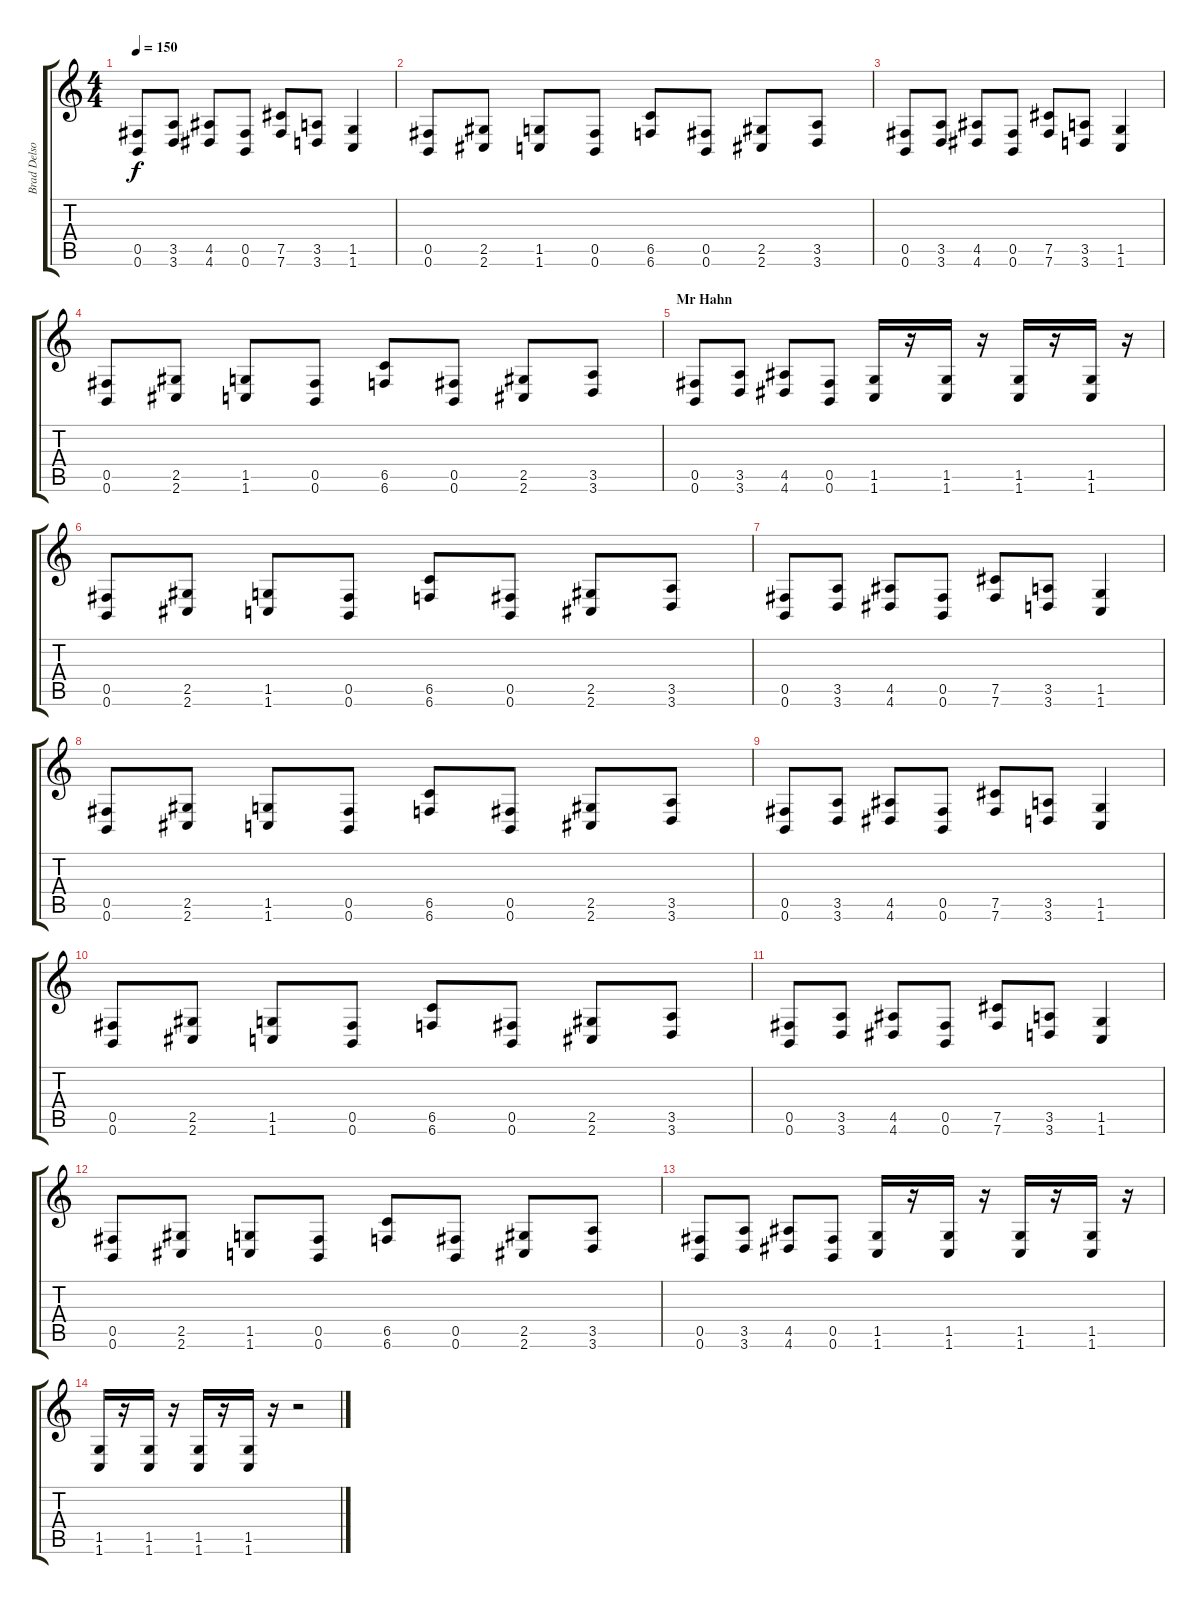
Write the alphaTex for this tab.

\track ("Brad Delson" "Brad Delso") {instrument distortionguitar}
\staff {score tabs}
\tuning (Db4 Ab3 E3 B2 Gb2 B1) {hide}
\ts (4 4)
\tempo 150
\clef g2
\ks c
(0.5 0.6).8{dy f} (3.5 3.6).8 (4.5 4.6).8 (0.5 0.6).8 (7.5 7.6).8 (3.5 3.6).8 (1.5 1.6).4 |
(0.5 0.6).8 (2.5 2.6).8 (1.5 1.6).8 (0.5 0.6).8 (6.5 6.6).8 (0.5 0.6).8 (2.5 2.6).8 (3.5 3.6).8 |
(0.5 0.6).8 (3.5 3.6).8 (4.5 4.6).8 (0.5 0.6).8 (7.5 7.6).8 (3.5 3.6).8 (1.5 1.6).4 |
(0.5 0.6).8 (2.5 2.6).8 (1.5 1.6).8 (0.5 0.6).8 (6.5 6.6).8 (0.5 0.6).8 (2.5 2.6).8 (3.5 3.6).8 |
\section ("" "Mr Hahn")
(0.5 0.6).8 (3.5 3.6).8 (4.5 4.6).8 (0.5 0.6).8 (1.5 1.6).16 r.16 (1.5 1.6).16 r.16 (1.5 1.6).16 r.16 (1.5 1.6).16 r.16 |
(0.5 0.6).8 (2.5 2.6).8 (1.5 1.6).8 (0.5 0.6).8 (6.5 6.6).8 (0.5 0.6).8 (2.5 2.6).8 (3.5 3.6).8 |
(0.5 0.6).8 (3.5 3.6).8 (4.5 4.6).8 (0.5 0.6).8 (7.5 7.6).8 (3.5 3.6).8 (1.5 1.6).4 |
(0.5 0.6).8 (2.5 2.6).8 (1.5 1.6).8 (0.5 0.6).8 (6.5 6.6).8 (0.5 0.6).8 (2.5 2.6).8 (3.5 3.6).8 |
(0.5 0.6).8 (3.5 3.6).8 (4.5 4.6).8 (0.5 0.6).8 (7.5 7.6).8 (3.5 3.6).8 (1.5 1.6).4 |
(0.5 0.6).8 (2.5 2.6).8 (1.5 1.6).8 (0.5 0.6).8 (6.5 6.6).8 (0.5 0.6).8 (2.5 2.6).8 (3.5 3.6).8 |
(0.5 0.6).8 (3.5 3.6).8 (4.5 4.6).8 (0.5 0.6).8 (7.5 7.6).8 (3.5 3.6).8 (1.5 1.6).4 |
(0.5 0.6).8 (2.5 2.6).8 (1.5 1.6).8 (0.5 0.6).8 (6.5 6.6).8 (0.5 0.6).8 (2.5 2.6).8 (3.5 3.6).8 |
(0.5 0.6).8 (3.5 3.6).8 (4.5 4.6).8 (0.5 0.6).8 (1.5 1.6).16{volume 0} r.16 (1.5 1.6).16 r.16 (1.5 1.6).16 r.16 (1.5 1.6).16 r.16 |
(1.5 1.6).16 r.16 (1.5 1.6).16 r.16 (1.5 1.6).16 r.16 (1.5 1.6).16 r.16 r.2
